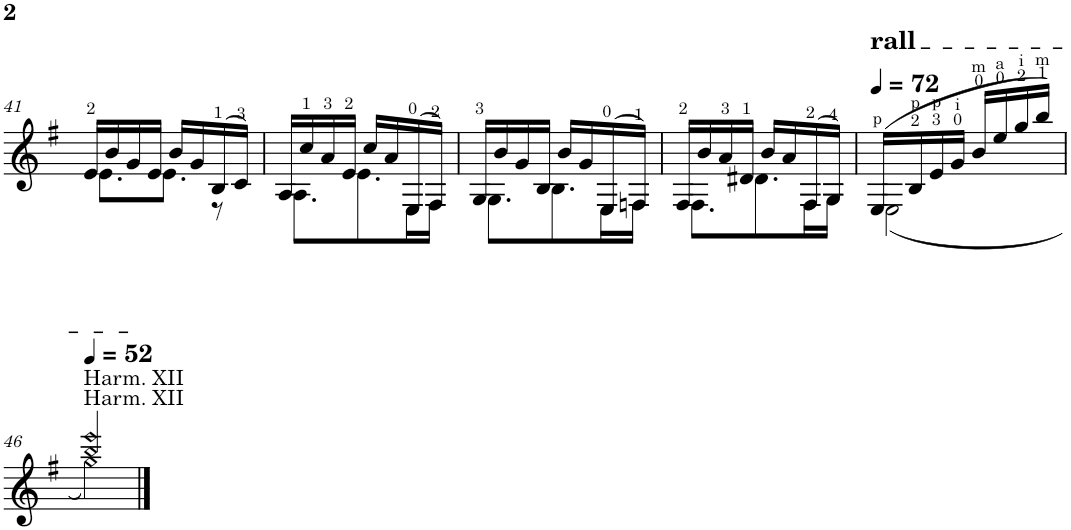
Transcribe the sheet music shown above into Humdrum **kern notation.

**kern
*part1
*staff1
*I"Guitare
*I'Guitare
!!LO:PB:g=z
*clefG2
*Trd7c12
*k[f#]
*M2/4
=41
*^
16e/LL	8.e\L
16b/	.
16g/	.
16e/JJ	8.e\J
16b/LL	.
16g/	.
(16B/	8r
16c/JJ)	.
=42	=42
16A/LL	8.A\L
16cc/	.
16a/	.
16e/JJ	8.e\
16cc/LL	.
16a/	.
(16E/	16E\L
16F#/JJ)	16F#\JJ
=43	=43
16G/LL	8.G\L
16b/	.
16g/	.
16B/JJ	8.B\
16b/LL	.
16g/	.
(16E/	16E\L
16Fn/JJ)	16F\JJ
=44	=44
16F#/LL	8.F#\L
16b/	.
16a/	.
16d#X/JJ	8.d#\
16b/LL	.
16a/	.
(16F#/	16F#\L
16G/JJ)	16G\JJ
=45	=45
*MM72	*
!LO:TX:a:t=rall	!
(16E/LL	(2E\
16B/	.
16e/	.
16g/JJ	.
16b/LL	.
16ee/	.
16gg/	.
16bb/JJ)	.
!!LO:LB:g=z	!!
=46	=46
*MM52	*
!LO:TX:a:t=Harm. XII	!
!LO:TX:a:t=Harm. XII	!
!LO:N:n=1:head=diamond	!
!LO:N:n=2:head=diamond	!LO:N:head=diamond
2bb/ 2eee/	2gg\)
*v	*v
==
*-
